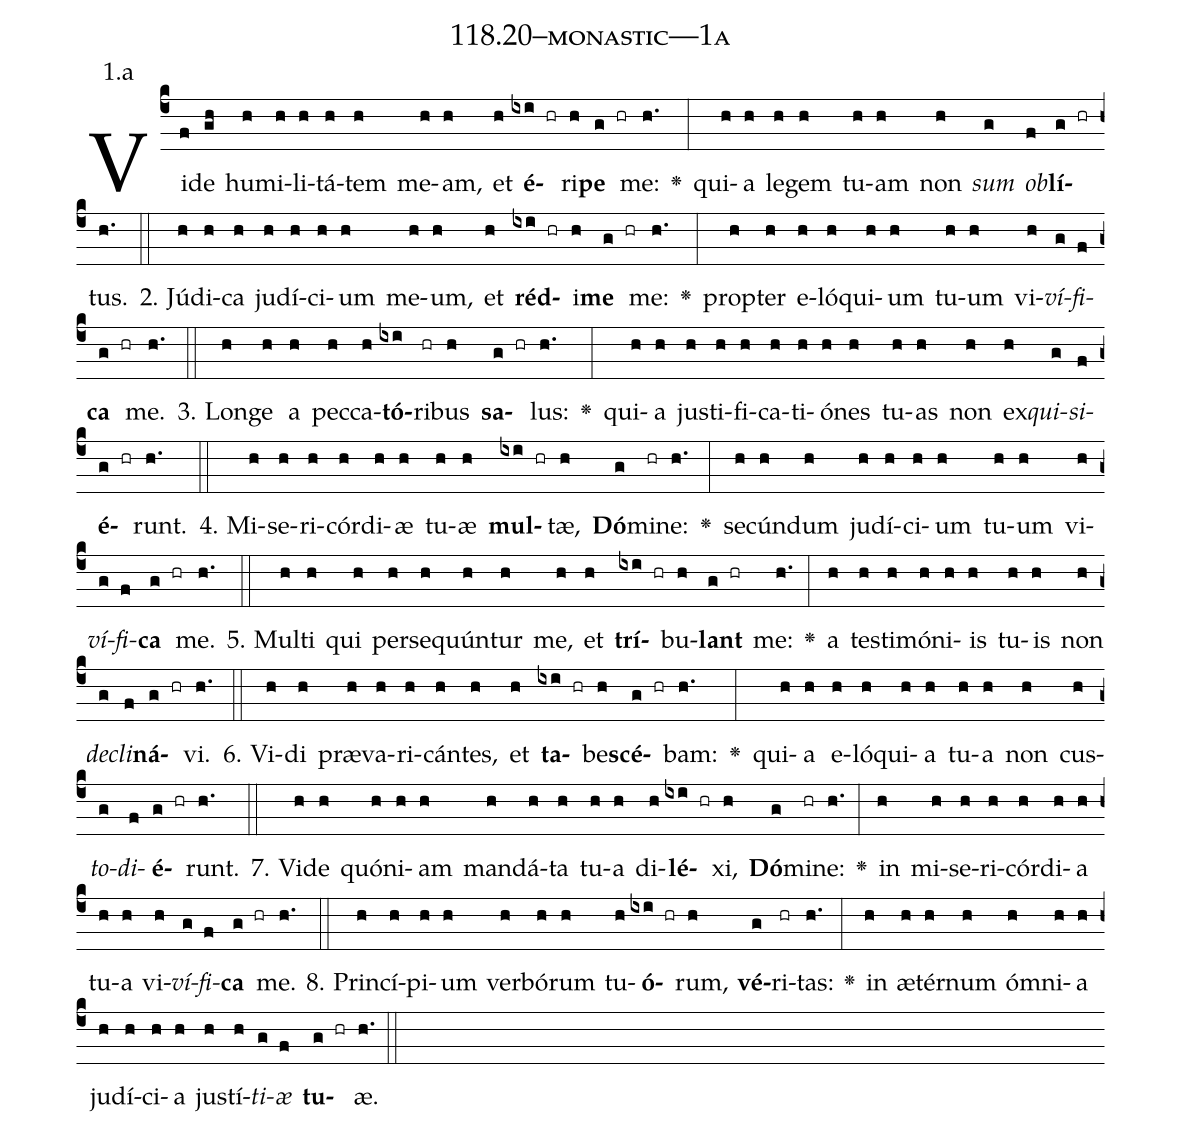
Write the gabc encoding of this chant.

name: 118.20--monastic---1a;
annotation: 1.a;
%%
(c4)Vi(f)de(gh) hu(h)mi(h)li(h)tá(h)tem(h) me(h)am,(h) et(h) <b>é</b>(ixi hr)ri(h)<b>pe</b>(g hr) me:(h.) <v>\greheightstar</v>(:) qui(h)a(h) le(h)gem(h) tu(h)am(h) non(h) <i>sum</i>(g) <i>ob</i>(f)<b>lí</b>(g hr)tus.(h.) (::)
2. Jú(h)di(h)ca(h) ju(h)dí(h)ci(h)um(h) me(h)um,(h) et(h) <b>réd</b>(ixi hr)i(h)<b>me</b>(g hr) me:(h.) <v>\greheightstar</v>(:) prop(h)ter(h) e(h)ló(h)qui(h)um(h) tu(h)um(h) vi(h)<i>ví</i>(g)<i>fi</i>(f)<b>ca</b>(g hr) me.(h.) (::)
3. Lon(h)ge(h) a(h) pec(h)ca(h)<b>tó</b>(ixi)ri(hr)bus(h) <b>sa</b>(g hr)lus:(h.) <v>\greheightstar</v>(:) qui(h)a(h) jus(h)ti(h)fi(h)ca(h)ti(h)ó(h)nes(h) tu(h)as(h) non(h) ex(h)<i>qui</i>(g)<i>si</i>(f)<b>é</b>(g hr)runt.(h.) (::)
4. Mi(h)se(h)ri(h)cór(h)di(h)æ(h) tu(h)æ(h) <b>mul</b>(ixi hr)tæ,(h) <b>Dó</b>(g)mi(hr)ne:(h.) <v>\greheightstar</v>(:) se(h)cún(h)dum(h) ju(h)dí(h)ci(h)um(h) tu(h)um(h) vi(h)<i>ví</i>(g)<i>fi</i>(f)<b>ca</b>(g hr) me.(h.) (::)
5. Mul(h)ti(h) qui(h) per(h)se(h)quún(h)tur(h) me,(h) et(h) <b>trí</b>(ixi hr)bu(h)<b>lant</b>(g hr) me:(h.) <v>\greheightstar</v>(:) a(h) tes(h)ti(h)mó(h)ni(h)is(h) tu(h)is(h) non(h) <i>de</i>(g)<i>cli</i>(f)<b>ná</b>(g hr)vi.(h.) (::)
6. Vi(h)di(h) præ(h)va(h)ri(h)cán(h)tes,(h) et(h) <b>ta</b>(ixi hr)be(h)<b>scé</b>(g hr)bam:(h.) <v>\greheightstar</v>(:) qui(h)a(h) e(h)ló(h)qui(h)a(h) tu(h)a(h) non(h) cus(h)<i>to</i>(g)<i>di</i>(f)<b>é</b>(g hr)runt.(h.) (::)
7. Vi(h)de(h) quón(h)i(h)am(h) man(h)dá(h)ta(h) tu(h)a(h) di(h)<b>lé</b>(ixi hr)xi,(h) <b>Dó</b>(g)mi(hr)ne:(h.) <v>\greheightstar</v>(:) in(h) mi(h)se(h)ri(h)cór(h)di(h)a(h) tu(h)a(h) vi(h)<i>ví</i>(g)<i>fi</i>(f)<b>ca</b>(g hr) me.(h.) (::)
8. Prin(h)cí(h)pi(h)um(h) ver(h)bó(h)rum(h) tu(h)<b>ó</b>(ixi hr)rum,(h) <b>vé</b>(g)ri(hr)tas:(h.) <v>\greheightstar</v>(:) in(h) æ(h)tér(h)num(h) óm(h)ni(h)a(h) ju(h)dí(h)ci(h)a(h) jus(h)tí(h)<i>ti</i>(g)<i>æ</i>(f) <b>tu</b>(g hr)æ.(h.) (::)
